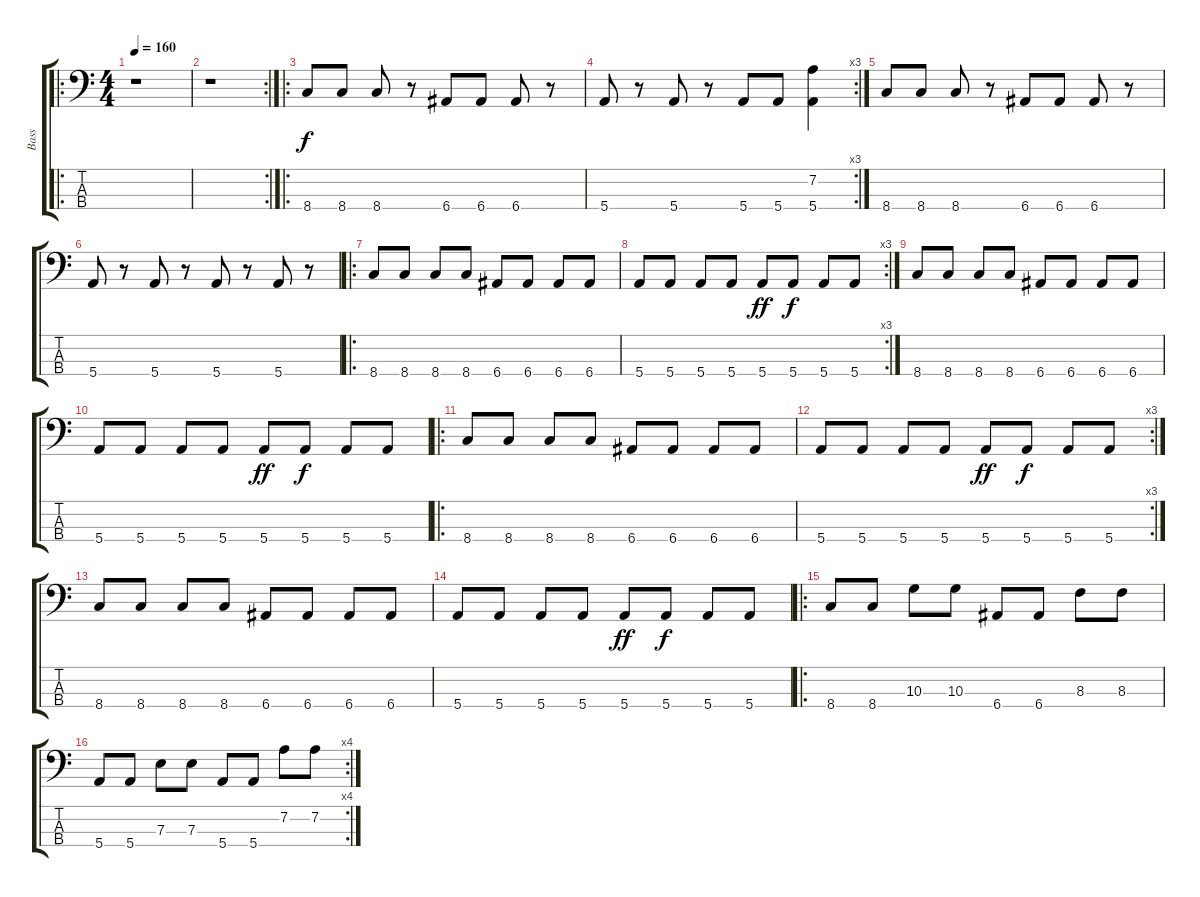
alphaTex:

\track ("Bass" "Bass") {instrument electricbasspick}
\staff {score tabs}
\tuning (G2 D2 A1 E1) {hide}
\ro
\ts (4 4)
\tempo 160
\clef f4
\ks c
r.1{dy f instrument electricbasspick} |
\rc 2
r.1 |
\ro
8.4.8 8.4.8 8.4.8 r.8 6.4.8 6.4.8 6.4.8 r.8 |
\rc 3
5.4.8 r.8 5.4.8 r.8 5.4.8 5.4.8 (7.2 5.4).4 |
8.4.8 8.4.8 8.4.8 r.8 6.4.8 6.4.8 6.4.8 r.8 |
5.4.8 r.8 5.4.8 r.8 5.4.8 r.8 5.4.8 r.8 |
\ro
8.4.8 8.4.8 8.4.8 8.4.8 6.4.8 6.4.8 6.4.8 6.4.8 |
\rc 3
5.4.8 5.4.8 5.4.8 5.4.8 5.4.8{dy ff} 5.4.8{dy f} 5.4.8 5.4.8 |
8.4.8 8.4.8 8.4.8 8.4.8 6.4.8 6.4.8 6.4.8 6.4.8 |
5.4.8 5.4.8 5.4.8 5.4.8 5.4.8{dy ff} 5.4.8{dy f} 5.4.8 5.4.8 |
\ro
8.4.8 8.4.8 8.4.8 8.4.8 6.4.8 6.4.8 6.4.8 6.4.8 |
\rc 3
5.4.8 5.4.8 5.4.8 5.4.8 5.4.8{dy ff} 5.4.8{dy f} 5.4.8 5.4.8 |
8.4.8 8.4.8 8.4.8 8.4.8 6.4.8 6.4.8 6.4.8 6.4.8 |
5.4.8 5.4.8 5.4.8 5.4.8 5.4.8{dy ff} 5.4.8{dy f} 5.4.8 5.4.8 |
\ro
8.4.8 8.4.8 10.3.8 10.3.8 6.4.8 6.4.8 8.3.8 8.3.8 |
\rc 4
5.4.8 5.4.8 7.3.8 7.3.8 5.4.8 5.4.8 7.2.8 7.2.8
